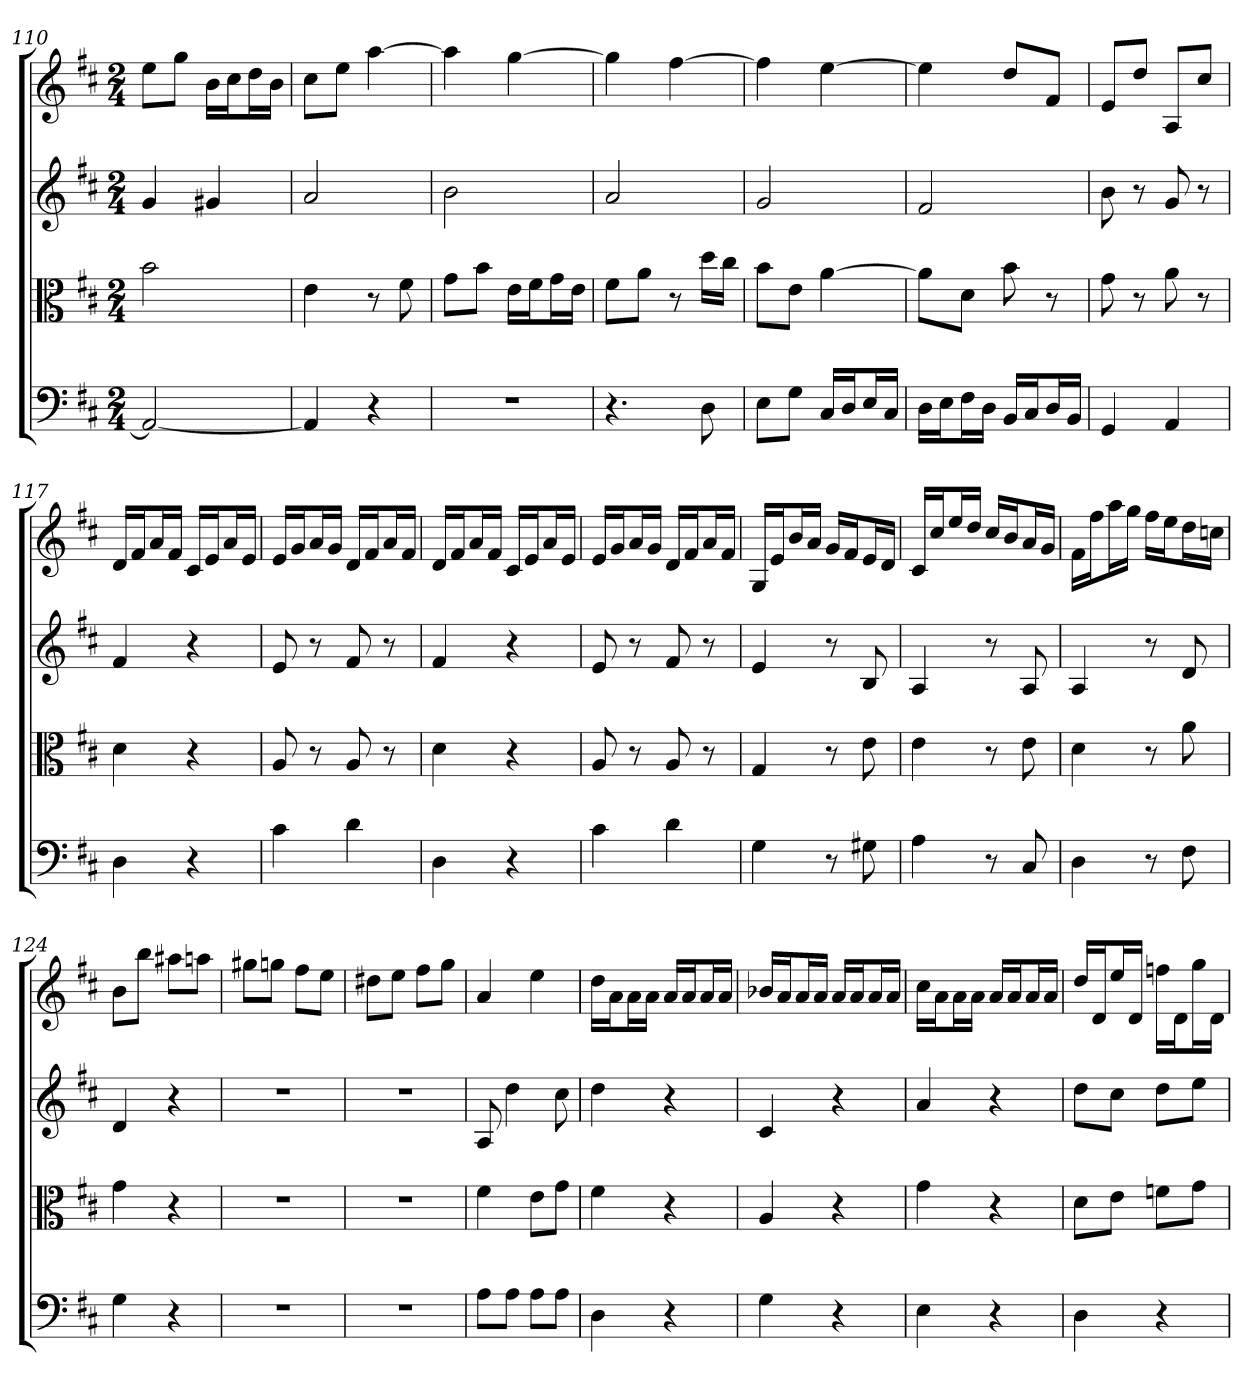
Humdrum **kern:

**kern	**kern	**kern	**kern
*part4	*part3	*part2	*part1
*staff4	*staff3	*staff2	*staff1
*clefF4	*clefC3	*	*
*k[f#c#]	*k[f#c#]	*k[f#c#]	*k[f#c#]
*D:	*D:	*D:	*D:
*M2/4	*M2/4	*M2/4	*M2/4
=110	=110	=110	=110
2AA_	2b	4g	8eeL
.	.	.	8ggJ
.	.	4g#X	16bLL
.	.	.	16cc#J
.	.	.	16ddL
.	.	.	16bJJ
=111	=111	=111	=111
4AA]	4e	2a	8cc#L
.	.	.	8eeJ
4r	8r	.	[4aa
.	8f#	.	.
=112	=112	=112	=112
2r	8g\L	2b	4aa]
.	8b\J	.	.
.	16e\LL	.	[4gg
.	16f#\J	.	.
.	16g\L	.	.
.	16e\JJ	.	.
=113	=113	=113	=113
4.r	8f#\L	2a	4gg]
.	8a\J	.	.
.	8r	.	[4ff#
8D	16dd\LL	.	.
.	16cc#\JJ	.	.
=114	=114	=114	=114
8E\L	8b\L	2g	4ff#]
8G\J	8e\J	.	.
16C#/LL	[4a	.	[4ee
16D/J	.	.	.
16E/L	.	.	.
16C#/JJ	.	.	.
=115	=115	=115	=115
16D\LL	8a\L]	2f#	4ee]
16E\J	.	.	.
16F#\L	8d\J	.	.
16D\JJ	.	.	.
16BB/LL	8b	.	8ddL
16C#/J	.	.	.
16D/L	8r	.	8f#J
16BB/JJ	.	.	.
=116	=116	=116	=116
4GG	8g	8b	8eL
.	8r	8r	8ddJ
4AA	8a	8g	8AL
.	8r	8r	8cc#J
=117	=117	=117	=117
4D	4d	4f#	16dLL
.	.	.	16f#J
.	.	.	16aL
.	.	.	16f#JJ
4r	4r	4r	16c#LL
.	.	.	16eJ
.	.	.	16aL
.	.	.	16eJJ
=118	=118	=118	=118
4c#	8A	8e	16eLL
.	.	.	16gJ
.	8r	8r	16aL
.	.	.	16gJJ
4d	8A	8f#	16dLL
.	.	.	16f#J
.	8r	8r	16aL
.	.	.	16f#JJ
=119	=119	=119	=119
4D	4d	4f#	16dLL
.	.	.	16f#J
.	.	.	16aL
.	.	.	16f#JJ
4r	4r	4r	16c#LL
.	.	.	16eJ
.	.	.	16aL
.	.	.	16eJJ
=120	=120	=120	=120
4c#	8A	8e	16eLL
.	.	.	16gJ
.	8r	8r	16aL
.	.	.	16gJJ
4d	8A	8f#	16dLL
.	.	.	16f#J
.	8r	8r	16aL
.	.	.	16f#JJ
=121	=121	=121	=121
4G	4G	4e	16GLL
.	.	.	16eJ
.	.	.	16bL
.	.	.	16aJJ
8r	8r	8r	16gLL
.	.	.	16f#J
8G#X	8e	8B	16eL
.	.	.	16dJJ
=122	=122	=122	=122
4A	4e	4A	16c#LL
.	.	.	16cc#J
.	.	.	16eeL
.	.	.	16ddJJ
8r	8r	8r	16cc#LL
.	.	.	16bJ
8C#	8e	8A	16aL
.	.	.	16gJJ
=123	=123	=123	=123
4D	4d	4A	16f#LL
.	.	.	16ff#J
.	.	.	16aaL
.	.	.	16ggJJ
8r	8r	8r	16ff#LL
.	.	.	16eeJ
8F#	8a	8d	16ddL
.	.	.	16ccnJJ
=124	=124	=124	=124
4G	4g	4d	8bL
.	.	.	8bbJ
4r	4r	4r	8aa#XL
.	.	.	8aanJ
=125	=125	=125	=125
2r	2r	2r	8gg#XL
.	.	.	8ggnJ
.	.	.	8ff#L
.	.	.	8eeJ
=126	=126	=126	=126
2r	2r	2r	8dd#XL
.	.	.	8eeJ
.	.	.	8ff#L
.	.	.	8ggJ
=127	=127	=127	=127
8A\L	4f#	8A	4a
8A\J	.	4dd	.
8A\L	8e\L	.	4ee
8A\J	8g\J	8cc#	.
=128	=128	=128	=128
4D	4f#	4dd	16ddLL
.	.	.	16aJ
.	.	.	16aL
.	.	.	16aJJ
4r	4r	4r	16aLL
.	.	.	16aJ
.	.	.	16aL
.	.	.	16aJJ
=129	=129	=129	=129
4G	4A	4c#	16b-XLL
.	.	.	16aJ
.	.	.	16aL
.	.	.	16aJJ
4r	4r	4r	16aLL
.	.	.	16aJ
.	.	.	16aL
.	.	.	16aJJ
=130	=130	=130	=130
4E	4g	4a	16cc#LL
.	.	.	16aJ
.	.	.	16aL
.	.	.	16aJJ
4r	4r	4r	16aLL
.	.	.	16aJ
.	.	.	16aL
.	.	.	16aJJ
=131	=131	=131	=131
4D	8d\L	8ddL	16ddLL
.	.	.	16dJ
.	8e\J	8cc#J	16eeL
.	.	.	16dJJ
4r	8fn\L	8ddL	16ffnLL
.	.	.	16dJ
.	8g\J	8eeJ	16ggL
.	.	.	16dJJ
=	=	=	=
*-	*-	*-	*-
